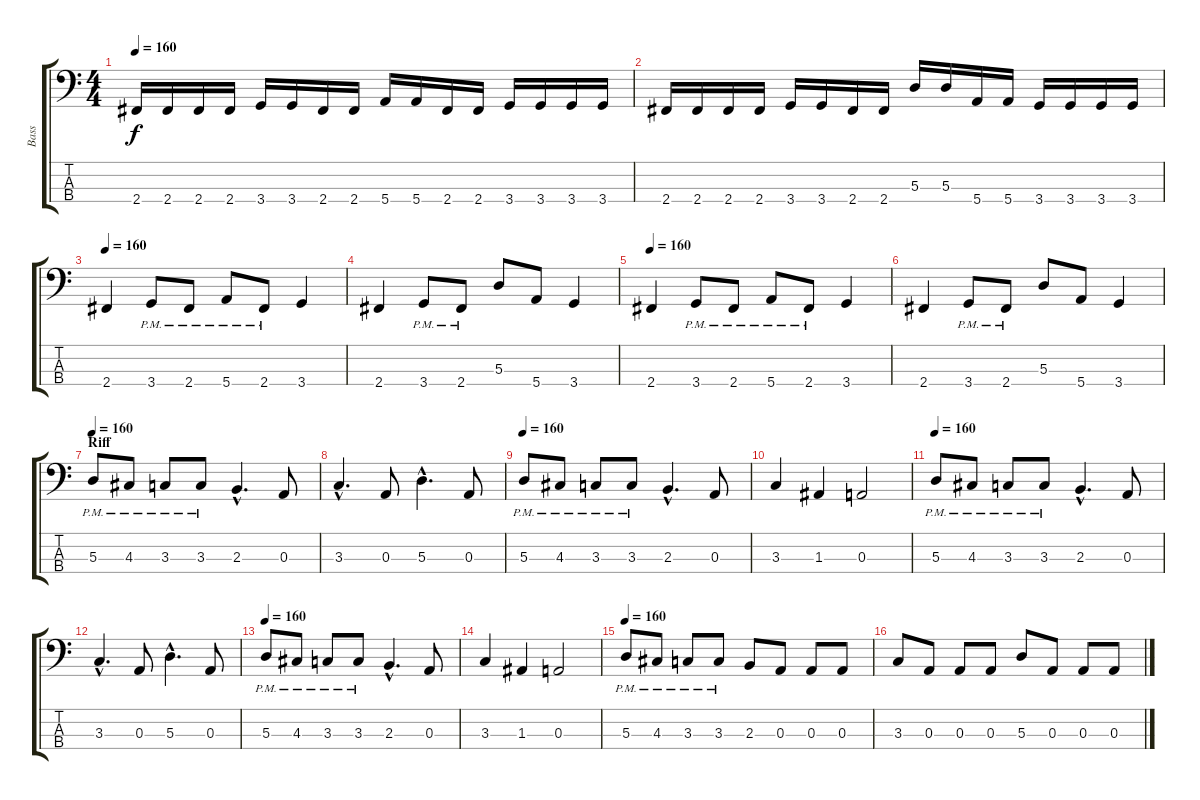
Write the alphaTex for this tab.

\track ("Bass" "Bass") {instrument electricbasspick}
\staff {score tabs}
\tuning (G2 D2 A1 E1) {hide}
\ts (4 4)
\tempo 160
\clef f4
\ks c
2.4.16{dy f} 2.4.16 2.4.16 2.4.16 3.4.16 3.4.16 2.4.16 2.4.16 5.4.16 5.4.16 2.4.16 2.4.16 3.4.16 3.4.16 3.4.16 3.4.16 |
2.4.16 2.4.16 2.4.16 2.4.16 3.4.16 3.4.16 2.4.16 2.4.16 5.3.16 5.3.16 5.4.16 5.4.16 3.4.16 3.4.16 3.4.16 3.4.16 |
\tempo 160
2.4.4 3.4{pm}.8 2.4{pm}.8 5.4{pm}.8 2.4{pm}.8 3.4.4 |
2.4.4 3.4{pm}.8 2.4{pm}.8 5.3.8 5.4.8 3.4.4 |
\tempo 160
2.4.4 3.4{pm}.8 2.4{pm}.8 5.4{pm}.8 2.4{pm}.8 3.4.4 |
2.4.4 3.4{pm}.8 2.4{pm}.8 5.3.8 5.4.8 3.4.4 |
\section ("" "Riff")
\tempo 160
5.3{pm}.8 4.3{pm}.8 3.3{pm}.8 3.3{pm}.8 2.3{hac}.4{d} 0.3.8 |
3.3{hac}.4{d} 0.3.8 5.3{hac}.4{d} 0.3.8 |
\tempo 160
5.3{pm}.8 4.3{pm}.8 3.3{pm}.8 3.3{pm}.8 2.3{hac}.4{d} 0.3.8 |
3.3.4 1.3.4 0.3.2 |
\tempo 160
5.3{pm}.8 4.3{pm}.8 3.3{pm}.8 3.3{pm}.8 2.3{hac}.4{d} 0.3.8 |
3.3{hac}.4{d} 0.3.8 5.3{hac}.4{d} 0.3.8 |
\tempo 160
5.3{pm}.8 4.3{pm}.8 3.3{pm}.8 3.3{pm}.8 2.3{hac}.4{d} 0.3.8 |
3.3.4 1.3.4 0.3.2 |
\tempo 160
5.3{pm}.8 4.3{pm}.8 3.3{pm}.8 3.3{pm}.8 2.3.8 0.3.8 0.3.8 0.3.8 |
3.3.8 0.3.8 0.3.8 0.3.8 5.3.8 0.3.8 0.3.8 0.3.8
